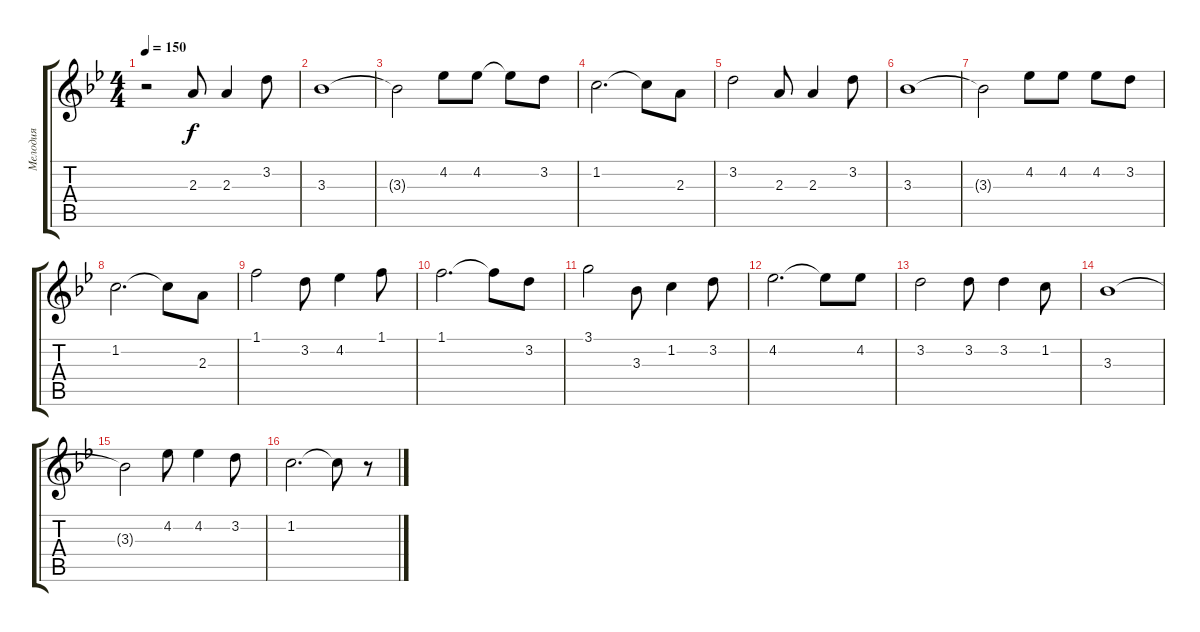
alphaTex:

\track ("Мелодия" "Мелодия") {instrument synthbass2}
\staff {score tabs}
\tuning (E4 B3 G3 D3 A2 E2) {hide}
\ts (4 4)
\tempo 150
\clef g2
\ks gminor
r.2{dy f} 2.3.8 2.3.4 3.2.8 |
3.3.1 |
3.3{t}.2 4.2.8 4.2.8 4.2{t}.8 3.2.8 |
1.2.2{d} 1.2{t}.8 2.3.8 |
3.2.2 2.3.8 2.3.4 3.2.8 |
3.3.1 |
3.3{t}.2 4.2.8 4.2.8 4.2.8 3.2.8 |
1.2.2{d} 1.2{t}.8 2.3.8 |
1.1.2 3.2.8 4.2.4 1.1.8 |
1.1.2{d} 1.1{t}.8 3.2.8 |
3.1.2 3.3.8 1.2.4 3.2.8 |
4.2.2{d} 4.2{t}.8 4.2.8 |
3.2.2 3.2.8 3.2.4 1.2.8 |
3.3.1 |
3.3{t}.2 4.2.8 4.2.4 3.2.8 |
1.2.2{d} 1.2{t}.8 r.8
